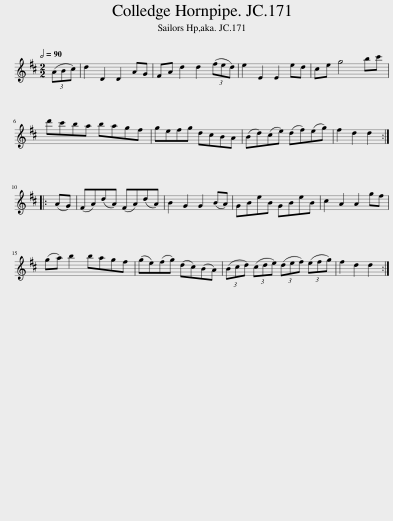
X:1
L:1/8
Q:1/2=90
M:2/2
I:linebreak $
K:D
V:1 treble
V:1
 (3(ABc) | d2 D2 D2 AG | FA d2 d2 (3(fed) | e2 E2 E2 ed | ce g4 bc' |$ %5
 d'c'ba bagf | gefg dcBA | (Bd)(ce) (df)(eg) | f2 d2 d2 ::$ (AG) | %10
 (FA)(dA) (FA)(dA) | B2 G2 G2 (BA) | GBeB GBeB | c2 A2 A2 gf |$ (ga) b2 bagf | %15
 (ge)(fg) (dc)(BA) | (3(Bcd) (3(cde) (3(def) (3(efg) | f2 d2 d2 :| %18
